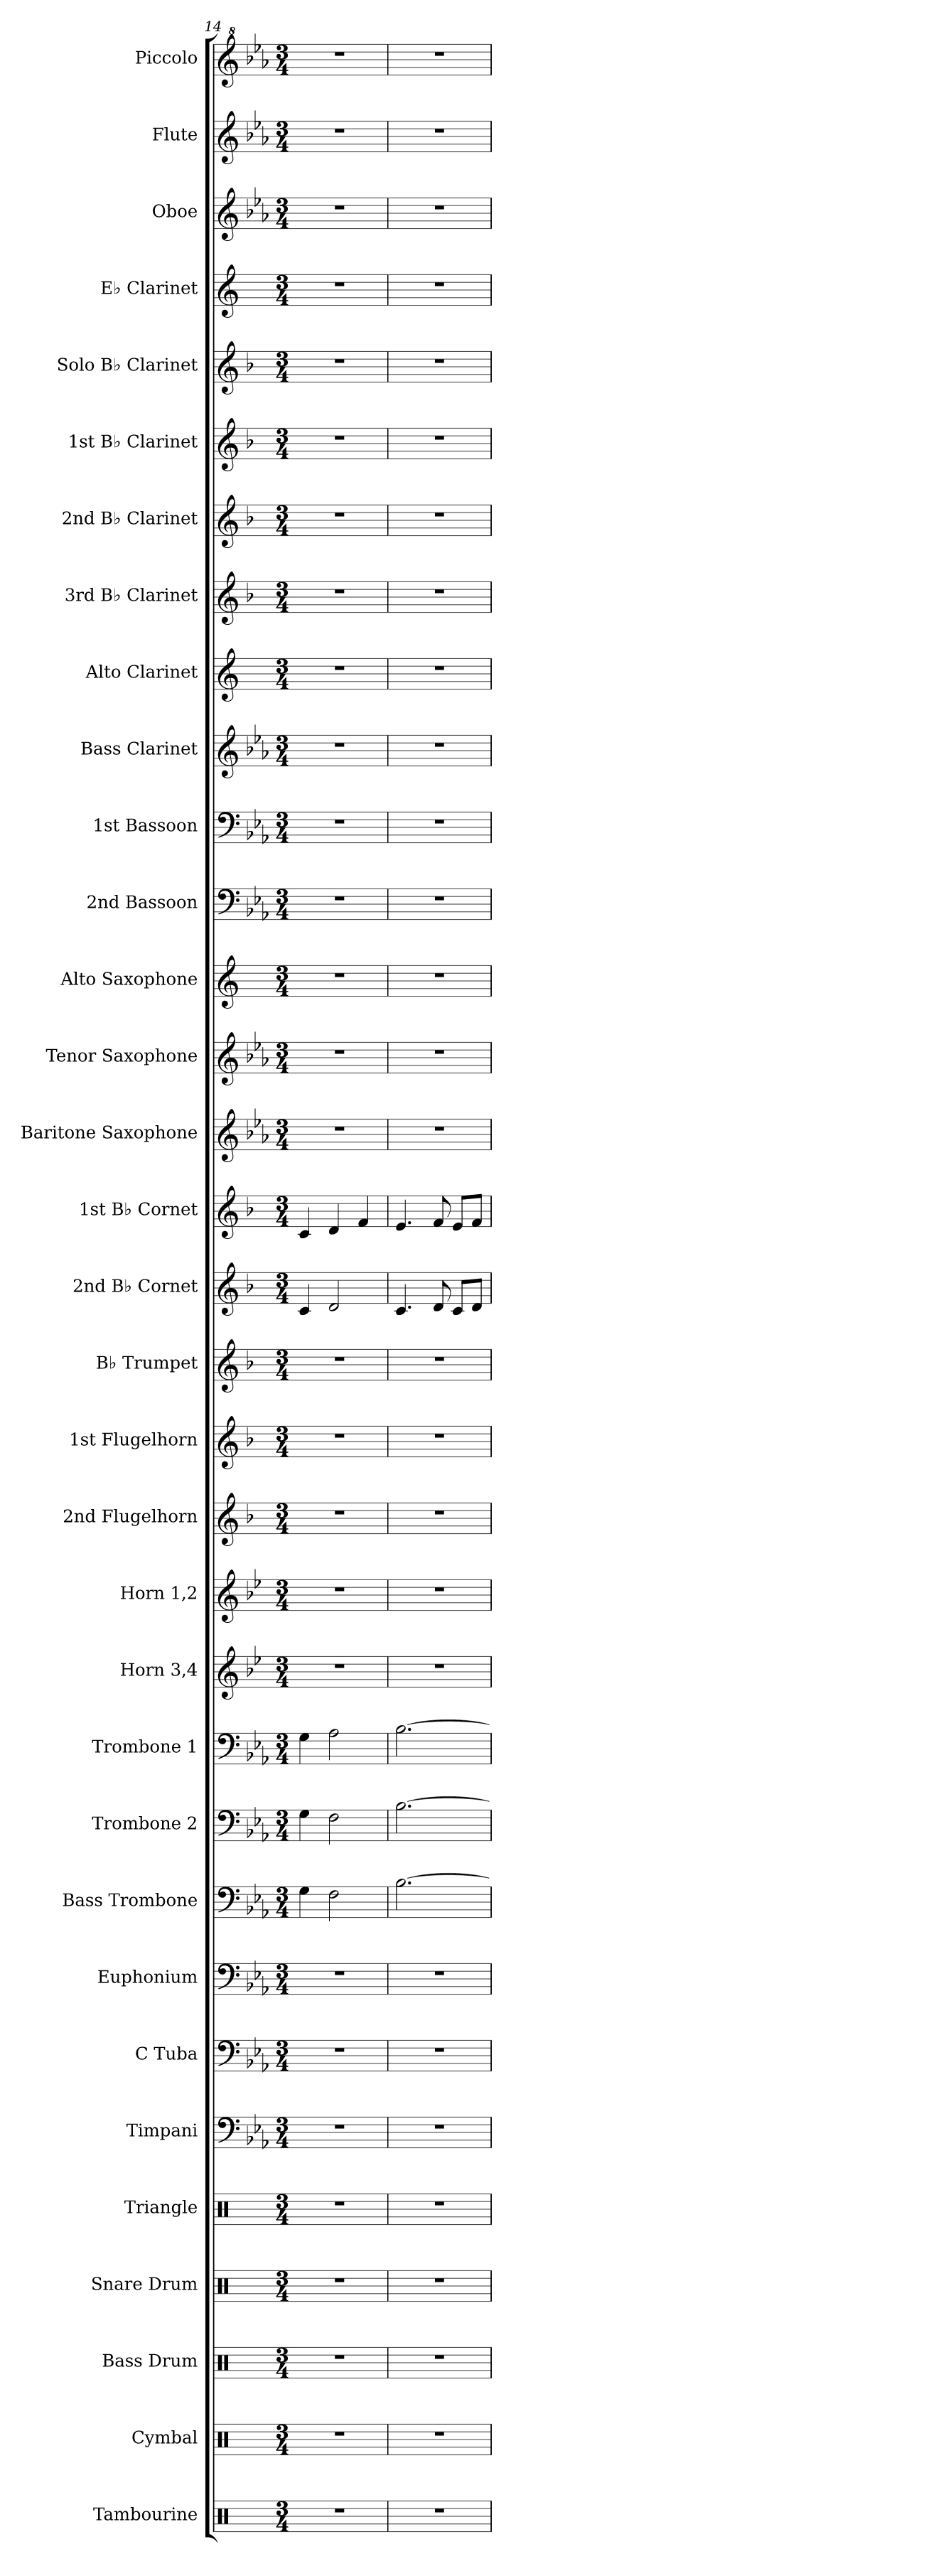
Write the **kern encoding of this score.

**kern	**kern	**kern	**kern	**kern	**kern	**kern	**kern	**kern	**kern	**kern	**kern	**kern	**kern	**kern	**kern	**kern	**kern	**kern	**kern	**kern	**kern	**kern	**kern	**kern	**kern	**kern	**kern	**kern	**kern	**kern	**kern	**kern
*part33	*part32	*part31	*part30	*part29	*part28	*part27	*part26	*part25	*part24	*part23	*part22	*part21	*part20	*part19	*part18	*part17	*part16	*part15	*part14	*part13	*part12	*part11	*part10	*part9	*part8	*part7	*part6	*part5	*part4	*part3	*part2	*part1
*staff33	*staff32	*staff31	*staff30	*staff29	*staff28	*staff27	*staff26	*staff25	*staff24	*staff23	*staff22	*staff21	*staff20	*staff19	*staff18	*staff17	*staff16	*staff15	*staff14	*staff13	*staff12	*staff11	*staff10	*staff9	*staff8	*staff7	*staff6	*staff5	*staff4	*staff3	*staff2	*staff1
*I"Tambourine	*I"Cymbal	*I"Bass Drum	*I"Snare Drum	*I"Triangle	*I"Timpani	*I"C Tuba	*I"Euphonium	*I"Bass Trombone	*I"Trombone 2	*I"Trombone 1	*I"Horn 3,4	*I"Horn 1,2	*I"2nd Flugelhorn	*I"1st Flugelhorn	*I"B♭ Trumpet	*I"2nd B♭ Cornet	*I"1st B♭ Cornet	*I"Baritone Saxophone	*I"Tenor Saxophone	*I"Alto Saxophone	*I"2nd Bassoon	*I"1st Bassoon	*I"Bass Clarinet	*I"Alto Clarinet	*I"3rd B♭ Clarinet	*I"2nd B♭ Clarinet	*I"1st B♭ Clarinet	*I"Solo B♭ Clarinet	*I"E♭ Clarinet	*I"Oboe	*I"Flute	*I"Piccolo
*I'Tamb.	*I'Cym.	*I'B. Dr.	*I'Sn. Dr.	*I'Trgl.	*I'Timp.	*I'C Tu.	*I'Eu.	*I'B. Trb.	*I'Trb. 2	*I'Trb. 1	*I'Hn. 3,4	*I'Hn. 1,2	*I'2nd Flghn.	*I'1st Flghn.	*I'B♭ Tpt.	*I'2nd B♭ Cnt.	*I'1st B♭ Cnt.	*I'Bar. Sax.	*I'T. Sax.	*I'A. Sax.	*I'2nd Bsn.	*I'1st Bsn.	*I'B. Cl.	*I'A. Cl.	*I'3rd B♭ Cl.	*I'2nd B♭ Cl.	*I'1st B♭ Cl.	*I'Solo B♭ Cl.	*I'E♭ Cl.	*I'Ob.	*I'Fl.	*I'Picc.
*clefX	*clefX	*clefX	*clefX	*clefX	*clefF4	*clefF4	*clefF4	*clefF4	*clefF4	*clefF4	*clefG2	*clefG2	*clefG2	*clefG2	*clefG2	*clefG2	*clefG2	*clefG2	*clefG2	*clefG2	*clefF4	*clefF4	*clefG2	*clefG2	*clefG2	*clefG2	*clefG2	*clefG2	*clefG2	*clefG2	*clefG2	*clefG^2
*	*	*	*	*	*	*	*	*	*	*	*ITrd4c7	*ITrd4c7	*ITrd1c2	*ITrd1c2	*ITrd1c2	*ITrd1c2	*ITrd1c2	*ITrd12c21	*ITrd8c14	*ITrd5c9	*	*	*ITrd8c14	*ITrd5c9	*ITrd1c2	*ITrd1c2	*ITrd1c2	*ITrd1c2	*ITrd-2c-3	*	*	*ITrd-7c-12
*k[]	*k[]	*k[]	*k[]	*k[]	*k[b-e-a-]	*k[b-e-a-]	*k[b-e-a-]	*k[b-e-a-]	*k[b-e-a-]	*k[b-e-a-]	*k[b-e-a-]	*k[b-e-a-]	*k[b-e-a-]	*k[b-e-a-]	*k[b-e-a-]	*k[b-e-a-]	*k[b-e-a-]	*k[b-e-a-]	*k[b-e-a-]	*k[b-e-a-]	*k[b-e-a-]	*k[b-e-a-]	*k[b-e-a-]	*k[b-e-a-]	*k[b-e-a-]	*k[b-e-a-]	*k[b-e-a-]	*k[b-e-a-]	*k[b-e-a-]	*k[b-e-a-]	*k[b-e-a-]	*k[b-e-a-]
*C:	*C:	*C:	*C:	*C:	*E-:	*E-:	*E-:	*E-:	*E-:	*E-:	*E-:	*E-:	*E-:	*E-:	*E-:	*E-:	*E-:	*E-:	*E-:	*E-:	*E-:	*E-:	*E-:	*E-:	*E-:	*E-:	*E-:	*E-:	*E-:	*E-:	*E-:	*E-:
*M3/4	*M3/4	*M3/4	*M3/4	*M3/4	*M3/4	*M3/4	*M3/4	*M3/4	*M3/4	*M3/4	*M3/4	*M3/4	*M3/4	*M3/4	*M3/4	*M3/4	*M3/4	*M3/4	*M3/4	*M3/4	*M3/4	*M3/4	*M3/4	*M3/4	*M3/4	*M3/4	*M3/4	*M3/4	*M3/4	*M3/4	*M3/4	*M3/4
=14	=14	=14	=14	=14	=14	=14	=14	=14	=14	=14	=14	=14	=14	=14	=14	=14	=14	=14	=14	=14	=14	=14	=14	=14	=14	=14	=14	=14	=14	=14	=14	=14
2.r	2.r	2.r	2.r	2.r	2.r	2.r	2.r	4G\	4G\	4G\	2.r	2.r	2.r	2.r	2.r	4B-/	4B-/	2.r	2.r	2.r	2.r	2.r	2.r	2.r	2.r	2.r	2.r	2.r	2.r	2.r	2.r	2.r
.	.	.	.	.	.	.	.	2F\	2F\	2A-\	.	.	.	.	.	2c/	4c/	.	.	.	.	.	.	.	.	.	.	.	.	.	.	.
.	.	.	.	.	.	.	.	.	.	.	.	.	.	.	.	.	4e-/	.	.	.	.	.	.	.	.	.	.	.	.	.	.	.
=15	=15	=15	=15	=15	=15	=15	=15	=15	=15	=15	=15	=15	=15	=15	=15	=15	=15	=15	=15	=15	=15	=15	=15	=15	=15	=15	=15	=15	=15	=15	=15	=15
2.r	2.r	2.r	2.r	2.r	2.r	2.r	2.r	[2.B-\	[2.B-\	[2.B-\	2.r	2.r	2.r	2.r	2.r	4.B-/	4.d/	2.r	2.r	2.r	2.r	2.r	2.r	2.r	2.r	2.r	2.r	2.r	2.r	2.r	2.r	2.r
.	.	.	.	.	.	.	.	.	.	.	.	.	.	.	.	8c/	8e-/	.	.	.	.	.	.	.	.	.	.	.	.	.	.	.
.	.	.	.	.	.	.	.	.	.	.	.	.	.	.	.	8B-/L	8d/L	.	.	.	.	.	.	.	.	.	.	.	.	.	.	.
.	.	.	.	.	.	.	.	.	.	.	.	.	.	.	.	8c/J	8e-/J	.	.	.	.	.	.	.	.	.	.	.	.	.	.	.
=	=	=	=	=	=	=	=	=	=	=	=	=	=	=	=	=	=	=	=	=	=	=	=	=	=	=	=	=	=	=	=	=
*-	*-	*-	*-	*-	*-	*-	*-	*-	*-	*-	*-	*-	*-	*-	*-	*-	*-	*-	*-	*-	*-	*-	*-	*-	*-	*-	*-	*-	*-	*-	*-	*-
